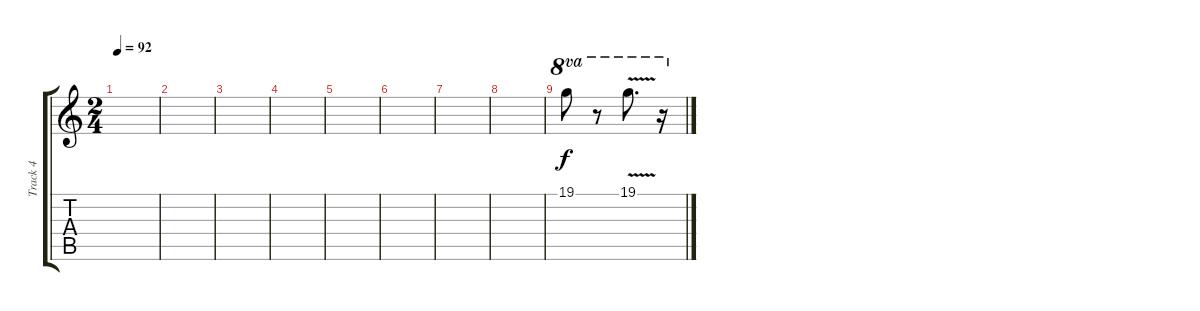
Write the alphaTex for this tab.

\track ("Track 4" "Track 4") {instrument distortionguitar}
\staff {score tabs}
\tuning (C4 G3 Eb3 Bb2 F2 C2) {hide}
\ts (2 4)
\tempo 92
\clef g2
\ks c
|
|
|
|
|
|
|
|
19.1.8{ot 8va} r.8{ot 8va} 19.1{v}.8{d ot 8va} r.16{ot 8va}
